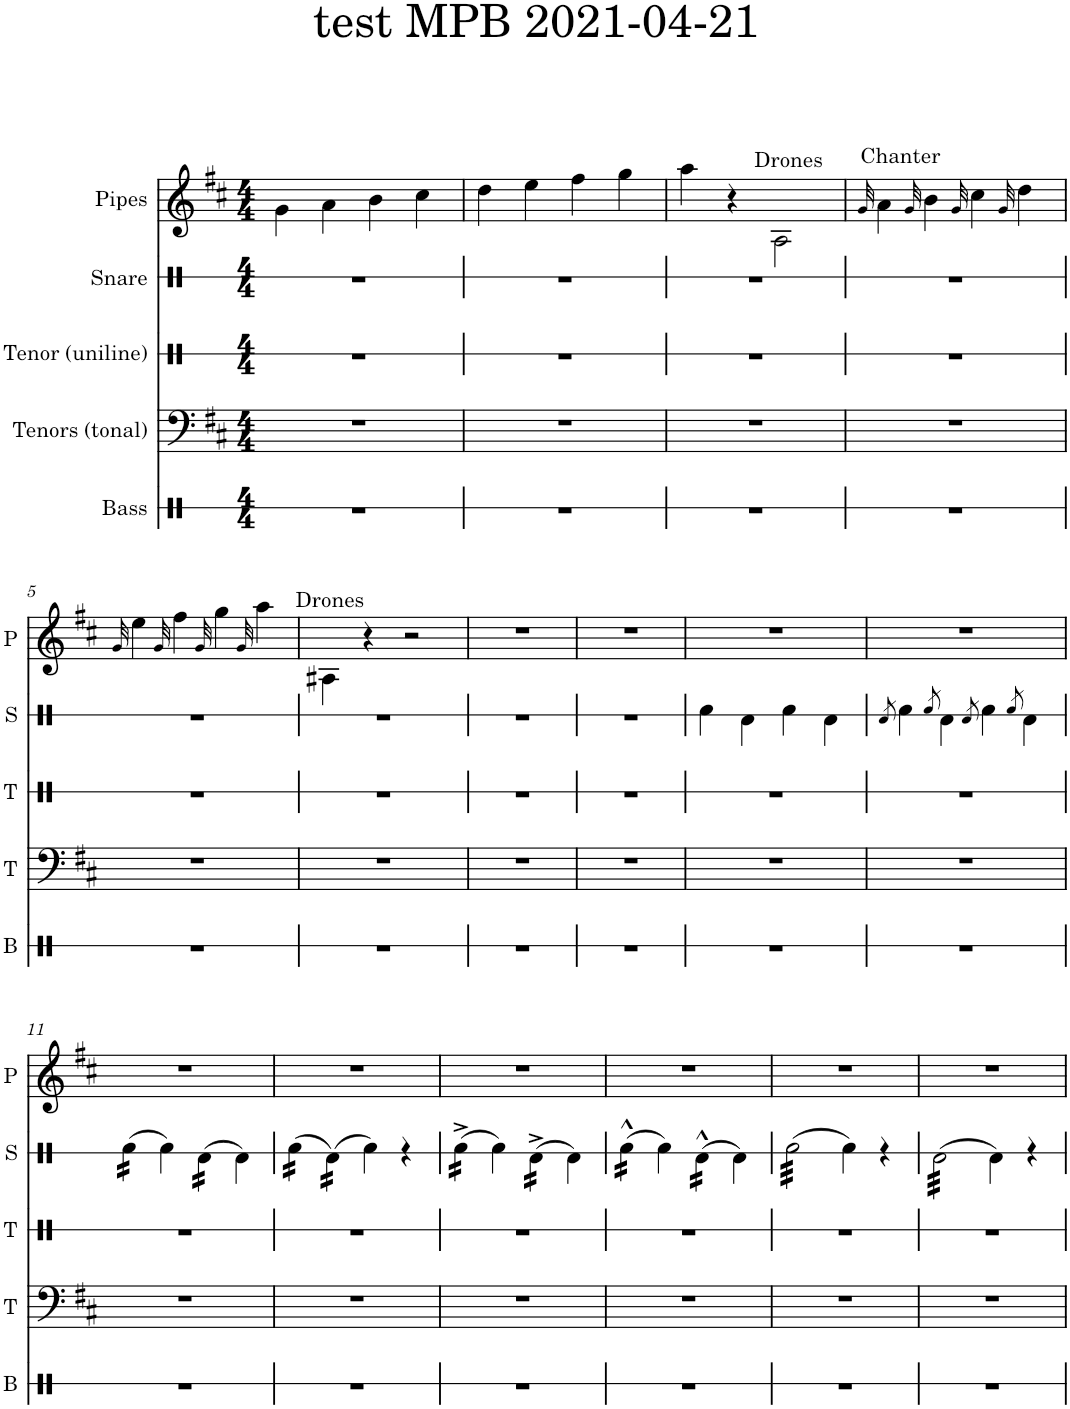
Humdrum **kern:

**kern	**kern	**kern	**kern	**kern
*part5	*part4	*part3	*part2	*part1
*staff5	*staff4	*staff3	*staff2	*staff1
*I"Bass	*I"Tenors (tonal)	*I"Tenor (uniline)	*I"Snare	*I"Pipes
*I'B	*I'T	*I'T	*I'S	*I'P
*stria1	*	*stria1	*stria1	*
*clefX	*clefF4	*clefX	*clefX	*clefG2
*	*Trd1c2	*	*	*Trd1c2
*k[]	*k[f#c#]	*k[]	*k[]	*k[f#c#]
*M4/4	*M4/4	*M4/4	*M4/4	*M4/4
=1	=1	=1	=1	=1
1r	1r	1r	1r	4g\
.	.	.	.	4a\
.	.	.	.	4b\
.	.	.	.	4cc#\
=2	=2	=2	=2	=2
1r	1r	1r	1r	4dd\
.	.	.	.	4ee\
.	.	.	.	4ff#\
.	.	.	.	4gg\
=3	=3	=3	=3	=3
1r	1r	1r	1r	4aa\
.	.	.	.	4r
!	!	!	!	!LO:TX:a:t=Drones
.	.	.	.	2A\
=4	=4	=4	=4	=4
.	.	.	.	32qg/
!	!	!	!	!LO:TX:a:t=Chanter
1r	1r	1r	1r	4a\
.	.	.	.	32qg/
.	.	.	.	4b\
.	.	.	.	32qg/
.	.	.	.	4cc#\
.	.	.	.	32qg/
.	.	.	.	4dd\
!!LO:LB:g=z
=5	=5	=5	=5	=5
.	.	.	.	32qg/
1r	1r	1r	1r	4ee\
.	.	.	.	32qg/
.	.	.	.	4ff#\
.	.	.	.	32qg/
.	.	.	.	4gg\
.	.	.	.	32qg/
.	.	.	.	4aa\
=6	=6	=6	=6	=6
!	!	!	!	!LO:TX:a:t=Drones
1r	1r	1r	1r	4A#X\
.	.	.	.	4r
.	.	.	.	2r
=7	=7	=7	=7	=7
1r	1r	1r	1r	1r
=8	=8	=8	=8	=8
1r	1r	1r	1r	1r
=9	=9	=9	=9	=9
1r	1r	1r	4Rf\	1r
.	.	.	4Rd\	.
.	.	.	4Rf\	.
.	.	.	4Rd\	.
=10	=10	=10	=10	=10
.	.	.	8qRd/	.
1r	1r	1r	4Rf\	1r
.	.	.	8qRf/	.
.	.	.	4Rd\	.
.	.	.	8qRd/	.
.	.	.	4Rf\	.
.	.	.	8qRf/	.
.	.	.	4Rd\	.
!!LO:LB:g=z
=11	=11	=11	=11	=11
*	*	*	*tremolo	*
1r	1r	1r	(16Rf\LL	1r
.	.	.	(16Rf\	.
.	.	.	(16Rf\	.
.	.	.	(16Rf\JJ	.
*	*	*	*Xtremolo	*
.	.	.	4Rf\)	.
*	*	*	*tremolo	*
.	.	.	(16Rd\LL	.
.	.	.	(16Rd\	.
.	.	.	(16Rd\	.
.	.	.	(16Rd\JJ	.
*	*	*	*Xtremolo	*
.	.	.	4Rd\)	.
=12	=12	=12	=12	=12
*	*	*	*tremolo	*
1r	1r	1r	(16Rf\LL	1r
.	.	.	(16Rf\	.
.	.	.	(16Rf\	.
.	.	.	(16Rf\JJ	.
.	.	.	(16Rd\)LL	.
.	.	.	(16Rd\)	.
.	.	.	(16Rd\)	.
.	.	.	(16Rd\)JJ	.
*	*	*	*Xtremolo	*
.	.	.	4Rf\)	.
.	.	.	4r	.
=13	=13	=13	=13	=13
*	*	*	*tremolo	*
1r	1r	1r	(16Rf^>\LL	1r
.	.	.	(16Rf^>\	.
.	.	.	(16Rf^>\	.
.	.	.	(16Rf^>\JJ	.
*	*	*	*Xtremolo	*
.	.	.	4Rf\)	.
*	*	*	*tremolo	*
.	.	.	(16Rd^>\LL	.
.	.	.	(16Rd^>\	.
.	.	.	(16Rd^>\	.
.	.	.	(16Rd^>\JJ	.
*	*	*	*Xtremolo	*
.	.	.	4Rd\)	.
=14	=14	=14	=14	=14
*	*	*	*tremolo	*
1r	1r	1r	(16Rf^^\LL	1r
.	.	.	(16Rf^^\	.
.	.	.	(16Rf^^\	.
.	.	.	(16Rf^^\JJ	.
*	*	*	*Xtremolo	*
.	.	.	4Rf\)	.
*	*	*	*tremolo	*
.	.	.	(16Rd^^\LL	.
.	.	.	(16Rd^^\	.
.	.	.	(16Rd^^\	.
.	.	.	(16Rd^^\JJ	.
*	*	*	*Xtremolo	*
.	.	.	4Rd\)	.
=15	=15	=15	=15	=15
*	*	*	*tremolo	*
1r	1r	1r	(32Rf\LLL	1r
.	.	.	(32Rf\	.
.	.	.	(32Rf\	.
.	.	.	(32Rf\	.
.	.	.	(32Rf\	.
.	.	.	(32Rf\	.
.	.	.	(32Rf\	.
.	.	.	(32Rf\	.
.	.	.	(32Rf\	.
.	.	.	(32Rf\	.
.	.	.	(32Rf\	.
.	.	.	(32Rf\	.
.	.	.	(32Rf\	.
.	.	.	(32Rf\	.
.	.	.	(32Rf\	.
.	.	.	(32Rf\JJJ	.
*	*	*	*Xtremolo	*
.	.	.	4Rf\)	.
.	.	.	4r	.
=16	=16	=16	=16	=16
*	*	*	*tremolo	*
1r	1r	1r	(32Rd\LLL	1r
.	.	.	(32Rd\	.
.	.	.	(32Rd\	.
.	.	.	(32Rd\	.
.	.	.	(32Rd\	.
.	.	.	(32Rd\	.
.	.	.	(32Rd\	.
.	.	.	(32Rd\	.
.	.	.	(32Rd\	.
.	.	.	(32Rd\	.
.	.	.	(32Rd\	.
.	.	.	(32Rd\	.
.	.	.	(32Rd\	.
.	.	.	(32Rd\	.
.	.	.	(32Rd\	.
.	.	.	(32Rd\JJJ	.
*	*	*	*Xtremolo	*
.	.	.	4Rd\)	.
.	.	.	4r	.
=	=	=	=	=
*-	*-	*-	*-	*-
